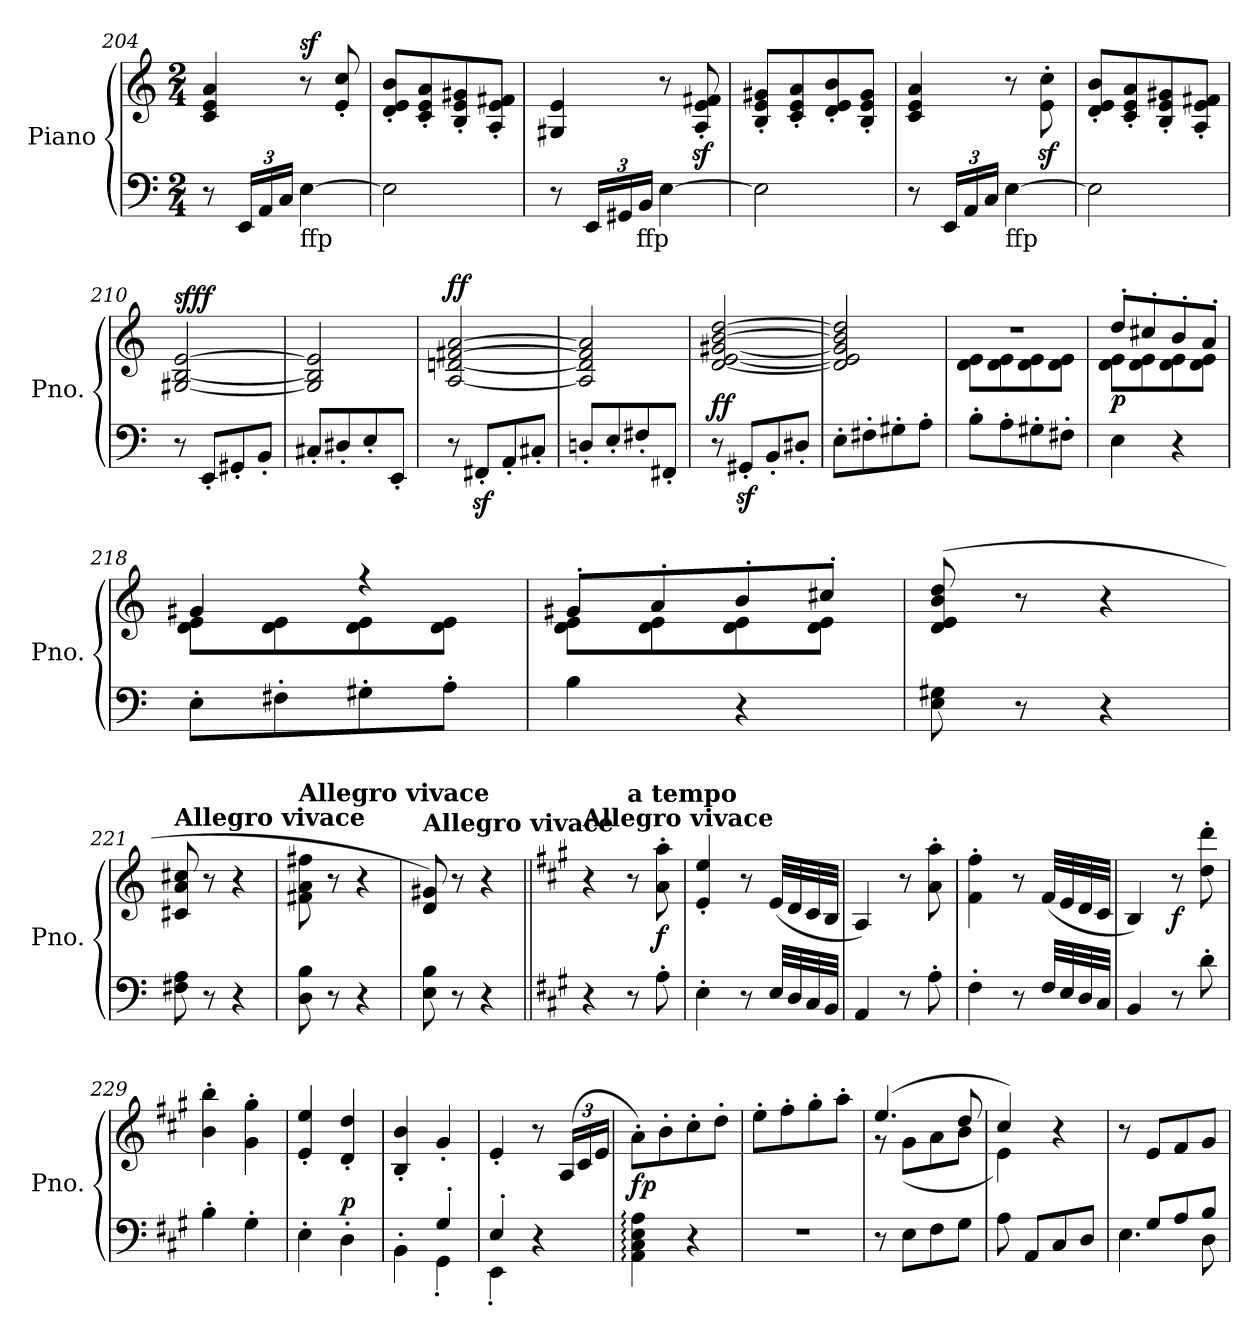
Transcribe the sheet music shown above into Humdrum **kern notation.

**kern	**kern	**dynam
*part1	*part1	*part1
*staff2	*staff1	*staff1/2
*I"Piano	*	*
*I'Pno.	*	*
*clefF4	*clefG2	*
*k[]	*k[]	*
*C:	*C:	*
*M2/4	*M2/4	*
=204	=204	=204
8r	4c/ 4e/ 4a/	.
*Xbrackettup	*	*
24EE/LL	.	.
24AA/	.	.
24C/JJ	.	.
!LO:TX:b:t=ffp	!	!
!	!	!LO:DY:a
[4E\	8r	sf
.	8e/' 8cc/'	.
=205	=205	=205
2E\]	8d/' 8e/' 8b/'L	.
.	8c/' 8e/' 8a/'	.
.	8B/' 8e/' 8g#X/'	.
.	8A/' 8e/' 8f#X/'J	.
=206	=206	=206
8r	4G#X/ 4e/	.
24EE/LL	.	.
24GG#X/	.	.
!LO:TX:b:t=ffp	!	!
24BB/JJ	.	.
[4E\	8r	.
.	8A/z>' 8e/z>' 8f#X/z>'	.
=207	=207	=207
2E\]	8B/' 8e/' 8g#X/'L	.
.	8c/' 8e/' 8a/'	.
.	8d/' 8e/' 8b/'	.
.	8B/' 8e/' 8g#/'J	.
=208	=208	=208
8r	4c/ 4e/ 4a/	.
24EE/LL	.	.
24AA/	.	.
24C/JJ	.	.
!LO:TX:b:t=ffp	!	!
[4E\	8r	.
.	8e\z>' 8cc\z>'	.
=209	=209	=209
2E\]	8d/' 8e/' 8b/'L	.
.	8c/' 8e/' 8a/'	.
.	8B/' 8e/' 8g#X/'	.
.	8A/' 8e/' 8f#X/'J	.
=210	=210	=210
!	!	!LO:DY:b=2
!	!	!LO:DY:n=1:a
8r	[2G#X/ [2B/ [2e/	sf ff
8EE'/L	.	.
8GG#X'/	.	.
8BB'/J	.	.
=211	=211	=211
8C#X'/L	2G#/] 2B/] 2e/]	.
8D#X'/	.	.
8E'/	.	.
8EE'/J	.	.
=212	=212	=212
!	!	!LO:DY:a
8r	[2A/ [2dn/ [2f#X/ [2a/	ff
8FF#Xz<'/L	.	.
8AA'/	.	.
8C#X'/J	.	.
=213	=213	=213
8Dn'/L	2A/] 2d/] 2f#/] 2a/]	.
8E'/	.	.
8F#X'/	.	.
8FF#X'/J	.	.
=214	=214	=214
!	!	!LO:DY:a=2
8r	[2d/ [2e/ [2g#X/ [2b/ [2dd/	ff
8GG#Xz<'/L	.	.
8BB'/	.	.
8D#X'/J	.	.
=215	=215	=215
8E'\L	2d/] 2e/] 2g#/] 2b/] 2dd/]	.
8F#X'\	.	.
8G#X'\	.	.
8A'\J	.	.
=216	=216	=216
*	*^	*
8B'\L	2r	8d\ 8e\L	.
8A'\	.	8d\ 8e\	.
8G#X'\	.	8d\ 8e\	.
8F#X'\J	.	8d\ 8e\J	.
=217	=217	=217	=217
!	!	!	!LO:DY:b
4E\	8dd'/L	8d\ 8e\L	p
.	8cc#X'/	8d\ 8e\	.
4r	8b'/	8d\ 8e\	.
.	8a'/J	8d\ 8e\J	.
=218	=218	=218	=218
8E'\L	4g#X/	8d\ 8e\L	.
8F#X'\	.	8d\ 8e\	.
8G#X'\	4r	8d\ 8e\	.
8A'\J	.	8d\ 8e\J	.
=219	=219	=219	=219
4B\	8g#X'/L	8d\ 8e\L	.
.	8a'/	8d\ 8e\	.
4r	8b'/	8d\ 8e\	.
.	8cc#X'/J	8d\ 8e\J	.
=220	=220	=220	=220
!	!LO:TX:b:t=pp e calando	!	!
!	!LO:TX:a:B:t=Allegro vivace	!	!
*	*v	*v	*
8E\ 8G#X\	(>8d/ 8e/ 8b/ 8dd/	.
8r	8r	.
4r	4r	.
=221	=221	=221
!	!LO:TX:a:B:t=Allegro vivace	!
8F#X\ 8A\	8c#X/ 8a/ 8cc#X/	.
8r	8r	.
4r	4r	.
=222	=222	=222
!	!LO:TX:a:B:t=Allegro vivace	!
8D\ 8B\	8f#X\ 8a\ 8ff#X\	.
8r	8r	.
4r	4r	.
=223	=223	=223
!	!LO:TX:a:B:t=Allegro vivace	!
8E\ 8B\	8d/ 8g#X/)	.
8r	8r	.
4r	4r	.
=224||	=224||	=224||
*k[f#c#g#]	*k[f#c#g#]	*
*A:	*A:	*
!	!LO:TX:a:B:t=Allegro vivace	!
4r	4r	.
!	!LO:TX:a:B:t=a tempo	!
8r	8r	.
!	!	!LO:DY:b
8A'\	8a\' 8aa\'	f
=225	=225	=225
4E'\	4e/' 4ee/'	.
8r	8r	.
32E/LLL	(<32e/LLL	.
32D/	32d/	.
32C#/	32c#/	.
32BB/JJJ	32B/JJJ	.
=226	=226	=226
4AA/	4A/)	.
8r	8r	.
8A'\	8a\' 8aa\'	.
=227	=227	=227
4F#'\	4f#\' 4ff#\'	.
8r	8r	.
32F#/LLL	(<32f#/LLL	.
32E/	32e/	.
32D/	32d/	.
32C#/JJJ	32c#/JJJ	.
=228	=228	=228
4BB/	4B/)	.
!	!	!LO:DY:b
8r	8r	f
8d'\	8dd\' 8ddd\'	.
=229	=229	=229
4B'\	4b\' 4bb\'	.
4G#'\	4g#\' 4gg#\'	.
=230	=230	=230
4E'\	4e/' 4ee/'	.
!	!	!LO:DY:a=2
4D'\	4d/' 4dd/'	p
=231	=231	=231
*^	*	*
4ryy	4BB'\	4B/' 4b/'	.
4G#'/	4GG#'\	4g#'/	.
=232	=232	=232	=232
4E'/	4EE'\	4e'/	.
4ryy	4r	8r	.
*	*	*Xbrackettup	*
.	.	(<24A/LL	.
.	.	24c#/	.
.	.	24e/JJ	.
*v	*v	*	*
=233	=233	=233
!	!	!LO:DY:b
4AA\: 4C#\: 4E\: 4A\:	8a'\L)	fp
.	8b'\	.
4r	8cc#'\	.
.	8dd'\J	.
=234	=234	=234
2r	8ee'\L	.
.	8ff#'\	.
.	8gg#'\	.
.	8aa'\J	.
=235	=235	=235
*	*^	*
8r	(>4.ee/	8rg	.
8E\L	.	(<8g#\L	.
8F#\	.	8a\	.
8G#\J	8dd/	8b\J	.
=236	=236	=236	=236
8A\	4cc#/)	4e\)	.
8AA/L	.	.	.
8C#/	4r	4ryy	.
8D/J	.	.	.
*	*v	*v	*
=237	=237	=237
*^	*	*
8ryy	4.E\	8r	.
8G#/L	.	8e/L	.
8A/	.	8f#/	.
8B/J	8D\	8g#/J	.
*v	*v	*	*
=	=	=
*-	*-	*-
